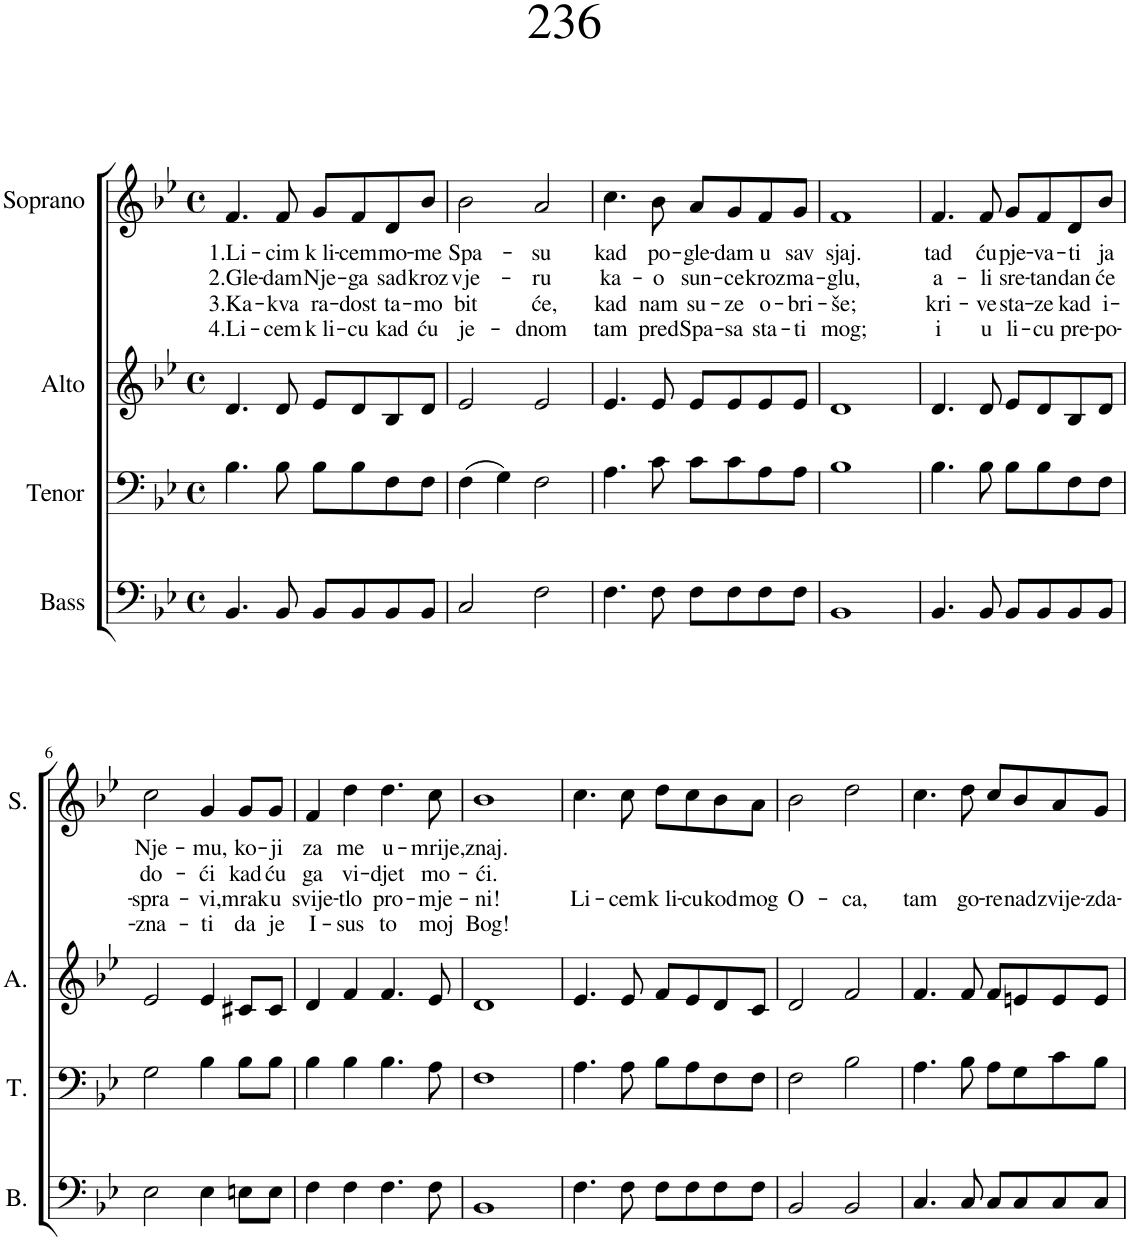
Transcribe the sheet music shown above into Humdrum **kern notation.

**kern	**kern	**kern	**kern	**text	**text	**text	**text
*part4	*part3	*part2	*part1	*part1	*part1	*part1	*part1
*staff4	*staff3	*staff2	*staff1	*staff1	*staff1	*staff1	*staff1
*I"Bass	*I"Tenor	*I"Alto	*I"Soprano	*	*	*	*
*I'B.	*I'T.	*I'A.	*I'S.	*	*	*	*
*clefF4	*clefF4	*clefG2	*clefG2	*	*	*	*
*k[b-e-]	*k[b-e-]	*k[b-e-]	*k[b-e-]	*	*	*	*
*M4/4	*M4/4	*M4/4	*M4/4	*	*	*	*
*met(c)	*met(c)	*met(c)	*met(c)	*	*	*	*
=1	=1	=1	=1	=1	=1	=1	=1
!	!	!	!	!LO:LY:b	!LO:LY:b	!LO:LY:b	!LO:LY:b
4.BB-/	4.B-\	4.d/	4.f/	1.Li-	2.Gle-	3.Ka-	4.Li-
!	!	!	!	!LO:LY:b	!LO:LY:b	!LO:LY:b	!LO:LY:b
8BB-/	8B-\	8d/	8f/	-cim	-dam	-kva	-cem
!	!	!	!	!LO:LY:b	!LO:LY:b	!LO:LY:b	!LO:LY:b
8BB-/L	8B-\L	8e-/L	8g/L	k li-	Nje-	ra-	k li-
!	!	!	!	!LO:LY:b	!LO:LY:b	!LO:LY:b	!LO:LY:b
8BB-/	8B-\	8d/	8f/	-cem	-ga	-dost	-cu
!	!	!	!	!LO:LY:b	!LO:LY:b	!LO:LY:b	!LO:LY:b
8BB-/	8F\	8B-/	8d/	mo-	sad	ta-	kad
!	!	!	!	!LO:LY:b	!LO:LY:b	!LO:LY:b	!LO:LY:b
8BB-/J	8F\J	8d/J	8b-/J	-me	kroz	-mo	ću
=2	=2	=2	=2	=2	=2	=2	=2
!	!	!	!	!LO:LY:b	!LO:LY:b	!LO:LY:b	!LO:LY:b
2C/	(4F\	2e-/	2b-\	Spa-	vje-	bit	je-
.	4G\)	.	.	.	.	.	.
!	!	!	!	!LO:LY:b	!LO:LY:b	!LO:LY:b	!LO:LY:b
2F\	2F\	2e-/	2a/	-su	-ru	će,	-dnom
=3	=3	=3	=3	=3	=3	=3	=3
!	!	!	!	!LO:LY:b	!LO:LY:b	!LO:LY:b	!LO:LY:b
4.F\	4.A\	4.e-/	4.cc\	kad	ka-	kad	tam
!	!	!	!	!LO:LY:b	!LO:LY:b	!LO:LY:b	!LO:LY:b
8F\	8c\	8e-/	8b-\	po-	-o	nam	pred
!	!	!	!	!LO:LY:b	!LO:LY:b	!LO:LY:b	!LO:LY:b
8F\L	8c\L	8e-/L	8a/L	-gle-	sun-	su-	Spa-
!	!	!	!	!LO:LY:b	!LO:LY:b	!LO:LY:b	!LO:LY:b
8F\	8c\	8e-/	8g/	-dam	-ce	-ze	-sa
!	!	!	!	!LO:LY:b	!LO:LY:b	!LO:LY:b	!LO:LY:b
8F\	8A\	8e-/	8f/	u	kroz	o-	sta-
!	!	!	!	!LO:LY:b	!LO:LY:b	!LO:LY:b	!LO:LY:b
8F\J	8A\J	8e-/J	8g/J	sav	ma-	-bri-	-ti
=4	=4	=4	=4	=4	=4	=4	=4
!	!	!	!	!LO:LY:b	!LO:LY:b	!LO:LY:b	!LO:LY:b
1BB-	1B-	1d	1f	sjaj.	-glu,	-še;	mog;
=5	=5	=5	=5	=5	=5	=5	=5
!	!	!	!	!LO:LY:b	!LO:LY:b	!LO:LY:b	!LO:LY:b
4.BB-/	4.B-\	4.d/	4.f/	tad	a-	kri-	i
!	!	!	!	!LO:LY:b	!LO:LY:b	!LO:LY:b	!LO:LY:b
8BB-/	8B-\	8d/	8f/	ću	-li	-ve	u
!	!	!	!	!LO:LY:b	!LO:LY:b	!LO:LY:b	!LO:LY:b
8BB-/L	8B-\L	8e-/L	8g/L	pje-	sre-	sta-	li-
!	!	!	!	!LO:LY:b	!LO:LY:b	!LO:LY:b	!LO:LY:b
8BB-/	8B-\	8d/	8f/	-va-	-tan	-ze	-cu
!	!	!	!	!LO:LY:b	!LO:LY:b	!LO:LY:b	!LO:LY:b
8BB-/	8F\	8B-/	8d/	-ti	dan	kad	pre-
!	!	!	!	!LO:LY:b	!LO:LY:b	!LO:LY:b	!LO:LY:b
8BB-/J	8F\J	8d/J	8b-/J	ja	će	i-	-po-
!!LO:LB:g=z
=6	=6	=6	=6	=6	=6	=6	=6
!	!	!	!	!LO:LY:b	!LO:LY:b	!LO:LY:b	!LO:LY:b
2E-\	2G\	2e-/	2cc\	Nje-	do-	-spra-	-zna-
!	!	!	!	!LO:LY:b	!LO:LY:b	!LO:LY:b	!LO:LY:b
4E-\	4B-\	4e-/	4g/	-mu,	-ći	-vi,	-ti
!	!	!	!	!LO:LY:b	!LO:LY:b	!LO:LY:b	!LO:LY:b
8En\L	8B-\L	8c#X/L	8g/L	ko-	kad	mrak	da
!	!	!	!	!LO:LY:b	!LO:LY:b	!LO:LY:b	!LO:LY:b
8E\J	8B-\J	8c#/J	8g/J	-ji	ću	u	je
=7	=7	=7	=7	=7	=7	=7	=7
!	!	!	!	!LO:LY:b	!LO:LY:b	!LO:LY:b	!LO:LY:b
4F\	4B-\	4d/	4f/	za	ga	svije-	I-
!	!	!	!	!LO:LY:b	!LO:LY:b	!LO:LY:b	!LO:LY:b
4F\	4B-\	4f/	4dd\	me	vi-	-tlo	-sus
!	!	!	!	!LO:LY:b	!LO:LY:b	!LO:LY:b	!LO:LY:b
4.F\	4.B-\	4.f/	4.dd\	u-	-djet	pro-	to
!	!	!	!	!LO:LY:b	!LO:LY:b	!LO:LY:b	!LO:LY:b
8F\	8A\	8e-/	8cc\	-mrije,	mo-	-mje-	moj
=8	=8	=8	=8	=8	=8	=8	=8
!	!	!	!	!LO:LY:b	!LO:LY:b	!LO:LY:b	!LO:LY:b
1BB-	1F	1d	1b-	znaj.	-ći.	-ni!	Bog!
=9	=9	=9	=9	=9	=9	=9	=9
!	!	!	!	!	!	!LO:LY:b	!
4.F\	4.A\	4.e-/	4.cc\	.	.	Li-	.
!	!	!	!	!	!	!LO:LY:b	!
8F\	8A\	8e-/	8cc\	.	.	-cem	.
!	!	!	!	!	!	!LO:LY:b	!
8F\L	8B-\L	8f/L	8dd\L	.	.	k li-	.
!	!	!	!	!	!	!LO:LY:b	!
8F\	8A\	8e-/	8cc\	.	.	-cu	.
!	!	!	!	!	!	!LO:LY:b	!
8F\	8F\	8d/	8b-\	.	.	kod	.
!	!	!	!	!	!	!LO:LY:b	!
8F\J	8F\J	8c/J	8a\J	.	.	mog	.
=10	=10	=10	=10	=10	=10	=10	=10
!	!	!	!	!	!	!LO:LY:b	!
2BB-/	2F\	2d/	2b-\	.	.	O-	.
!	!	!	!	!	!	!LO:LY:b	!
2BB-/	2B-\	2f/	2dd\	.	.	-ca,	.
=11	=11	=11	=11	=11	=11	=11	=11
!	!	!	!	!	!	!LO:LY:b	!
4.C/	4.A\	4.f/	4.cc\	.	.	tam	.
!	!	!	!	!	!	!LO:LY:b	!
8C/	8B-\	8f/	8dd\	.	.	go-	.
!	!	!	!	!	!	!LO:LY:b	!
8C/L	8A\L	8f/L	8cc/L	.	.	-re	.
!	!	!	!	!	!	!LO:LY:b	!
8C/	8G\	8en/	8b-/	.	.	nad	.
!	!	!	!	!	!	!LO:LY:b	!
8C/	8c\	8e/	8a/	.	.	zvije-	.
!	!	!	!	!	!	!LO:LY:b	!
8C/J	8B-\J	8e/J	8g/J	.	.	-zda-	.
=	=	=	=	=	=	=	=
*-	*-	*-	*-	*-	*-	*-	*-
